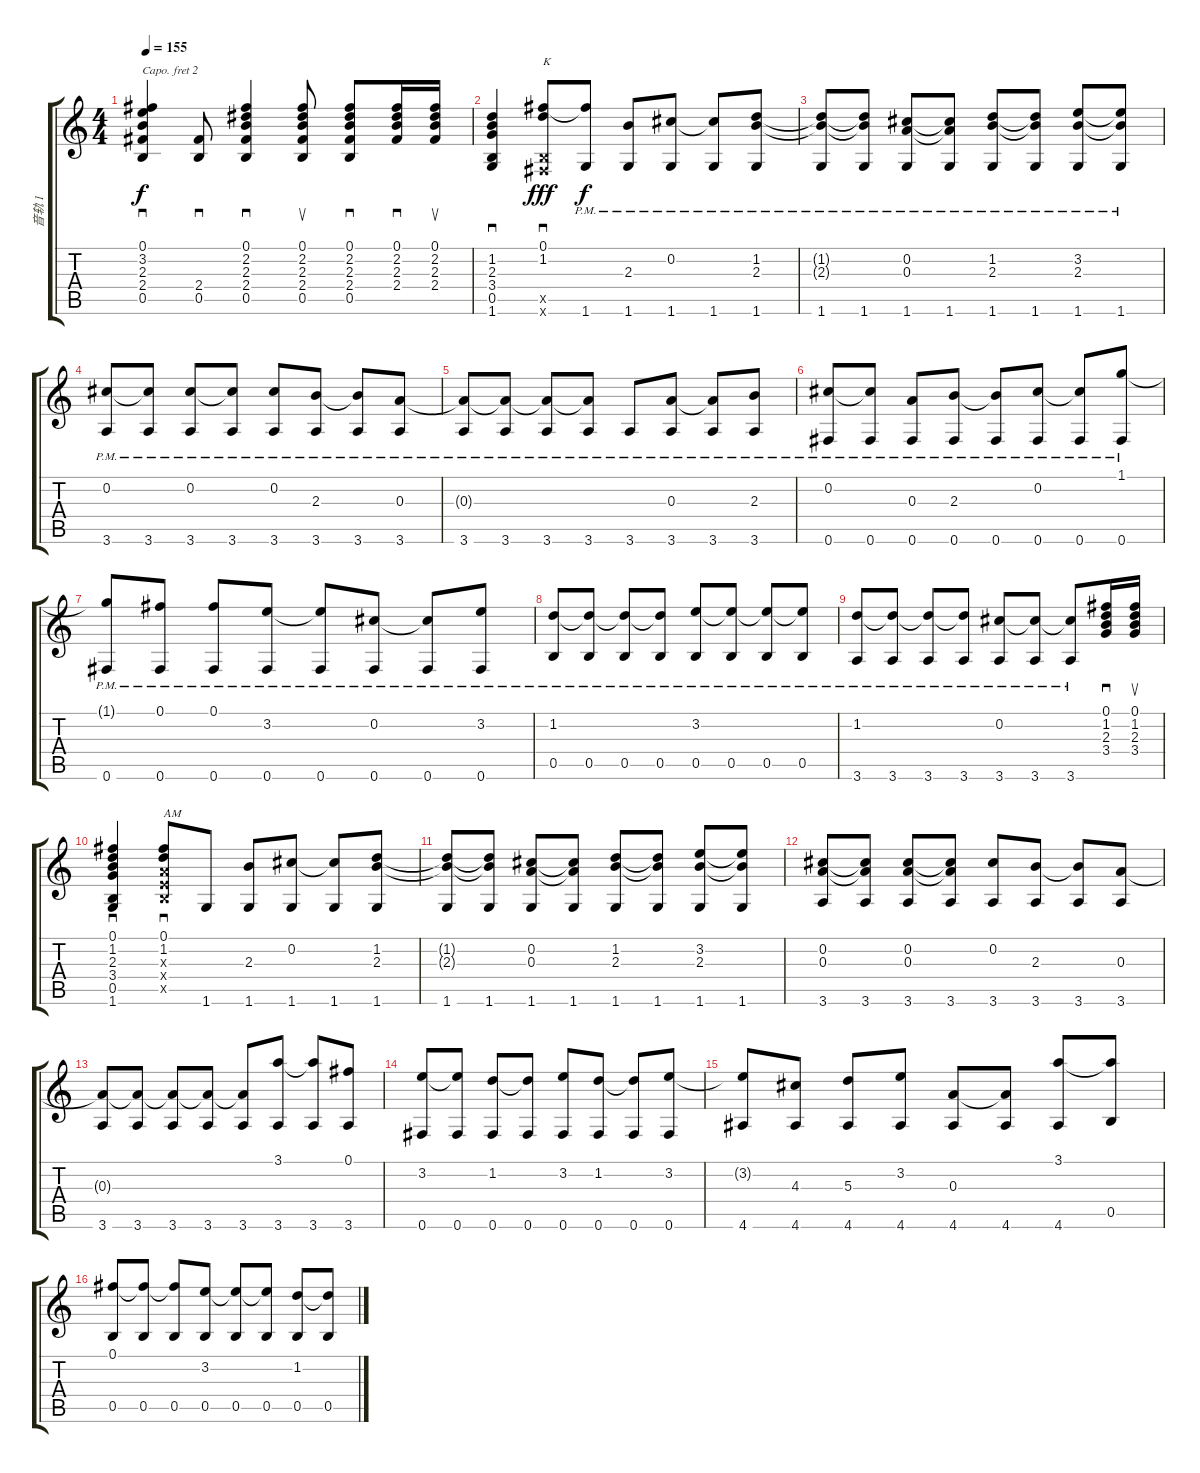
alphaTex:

\track ("音轨 1" "音轨 1") {instrument acousticguitarsteel}
\staff {score tabs}
\capo 2
\tuning (E4 B3 G3 D3 A2 E2) {hide}
\ts (4 4)
\tempo 155
\clef g2
\ks c
(0.1 3.2 2.3 2.4 0.5).4{sd dy f} (2.4 0.5).8{sd} (0.1 2.2 2.3 2.4 0.5).4{sd} (0.1 2.2 2.3 2.4 0.5).8{su} (0.1 2.2 2.3 2.4 0.5).8{sd} (0.1 2.2 2.3 2.4).16{sd} (0.1 2.2 2.3 2.4).16{su} |
(1.2 2.3 3.4 0.5 1.6).4{sd} (0.1 1.2 0.5{x} 0.6{x}).8{sd txt "K" dy fff} (0.1{t} 1.6{pm}).8{dy f} (2.3 1.6{pm}).8 (0.2 1.6{pm}).8 (0.2{t} 1.6{pm}).8 (1.2 2.3 1.6{pm}).8 |
(1.2{t} 2.3{t} 1.6{pm}).8 (1.2{t} 2.3{t} 1.6{pm}).8 (0.2 0.3 1.6{pm}).8 (0.2{t} 0.3{t} 1.6{pm}).8 (1.2 2.3 1.6{pm}).8 (1.2{t} 2.3{t} 1.6{pm}).8 (3.2 2.3 1.6{pm}).8 (3.2{t} 2.3{t} 1.6{pm}).8 |
(0.2 3.6{pm}).8 (0.2{t} 3.6{pm}).8 (0.2 3.6{pm}).8 (0.2{t} 3.6{pm}).8 (0.2 3.6{pm}).8 (2.3 3.6{pm}).8 (2.3{t} 3.6{pm}).8 (0.3 3.6{pm}).8 |
(0.3{t} 3.6{pm}).8 (0.3{t} 3.6{pm}).8 (0.3{t} 3.6{pm}).8 (0.3{t} 3.6{pm}).8 3.6{pm}.8 (0.3 3.6{pm}).8 (0.3{t} 3.6{pm}).8 (2.3 3.6{pm}).8 |
(0.2 0.6{pm}).8 (0.2{t} 0.6{pm}).8 (0.3 0.6{pm}).8 (2.3 0.6{pm}).8 (2.3{t} 0.6{pm}).8 (0.2 0.6{pm}).8 (0.2{t} 0.6{pm}).8 (1.1 0.6{pm}).8 |
(1.1{t} 0.6{pm}).8 (0.1 0.6{pm}).8 (0.1 0.6{pm}).8 (3.2 0.6{pm}).8 (3.2{t} 0.6{pm}).8 (0.2 0.6{pm}).8 (0.2{t} 0.6{pm}).8 (3.2 0.6{pm}).8 |
(1.2 0.5{pm}).8 (1.2{t} 0.5{pm}).8 (1.2{t} 0.5{pm}).8 (1.2{t} 0.5{pm}).8 (3.2 0.5{pm}).8 (3.2{t} 0.5{pm}).8 (3.2{t} 0.5{pm}).8 (3.2{t} 0.5{pm}).8 |
(1.2 3.6{pm}).8 (1.2{t} 3.6{pm}).8 (1.2{t} 3.6{pm}).8 (1.2{t} 3.6{pm}).8 (0.2 3.6{pm}).8 (0.2{t} 3.6{pm}).8 (0.2{t} 3.6{pm}).8 (0.1 1.2 2.3 3.4).16{sd} (0.1 1.2 2.3 3.4).16{su} |
(0.1 1.2 2.3 3.4 0.5 1.6).4{sd} (0.1 1.2 0.3{x} 0.4{x} 0.5{x}).8{sd txt "AM"} 1.6.8 (2.3 1.6).8 (0.2 1.6).8 (0.2{t} 1.6).8 (1.2 2.3 1.6).8 |
(1.2{t} 2.3{t} 1.6).8 (1.2{t} 2.3{t} 1.6).8 (0.2 0.3 1.6).8 (0.2{t} 0.3{t} 1.6).8 (1.2 2.3 1.6).8 (1.2{t} 2.3{t} 1.6).8 (3.2 2.3 1.6).8 (3.2{t} 2.3{t} 1.6).8 |
(0.2 0.3 3.6).8 (0.2{t} 0.3{t} 3.6).8 (0.2 0.3 3.6).8 (0.2{t} 0.3{t} 3.6).8 (0.2 3.6).8 (2.3 3.6).8 (2.3{t} 3.6).8 (0.3 3.6).8 |
(0.3{t} 3.6).8 (0.3{t} 3.6).8 (0.3{t} 3.6).8 (0.3{t} 3.6).8 (0.3{t} 3.6).8 (3.1 3.6).8 (3.1{t} 3.6).8 (0.1 3.6).8 |
(3.2 0.6).8 (3.2{t} 0.6).8 (1.2 0.6).8 (1.2{t} 0.6).8 (3.2 0.6).8 (1.2 0.6).8 (1.2{t} 0.6).8 (3.2 0.6).8 |
(3.2{t} 4.6).8 (4.3 4.6).8 (5.3 4.6).8 (3.2 4.6).8 (0.3 4.6).8 (0.3{t} 4.6).8 (3.1 4.6).8 (3.1{t} 0.5).8 |
(0.1 0.5).8 (0.1{t} 0.5).8 (0.1{t} 0.5).8 (3.2 0.5).8 (3.2{t} 0.5).8 (3.2{t} 0.5).8 (1.2 0.5).8 (1.2{t} 0.5).8
